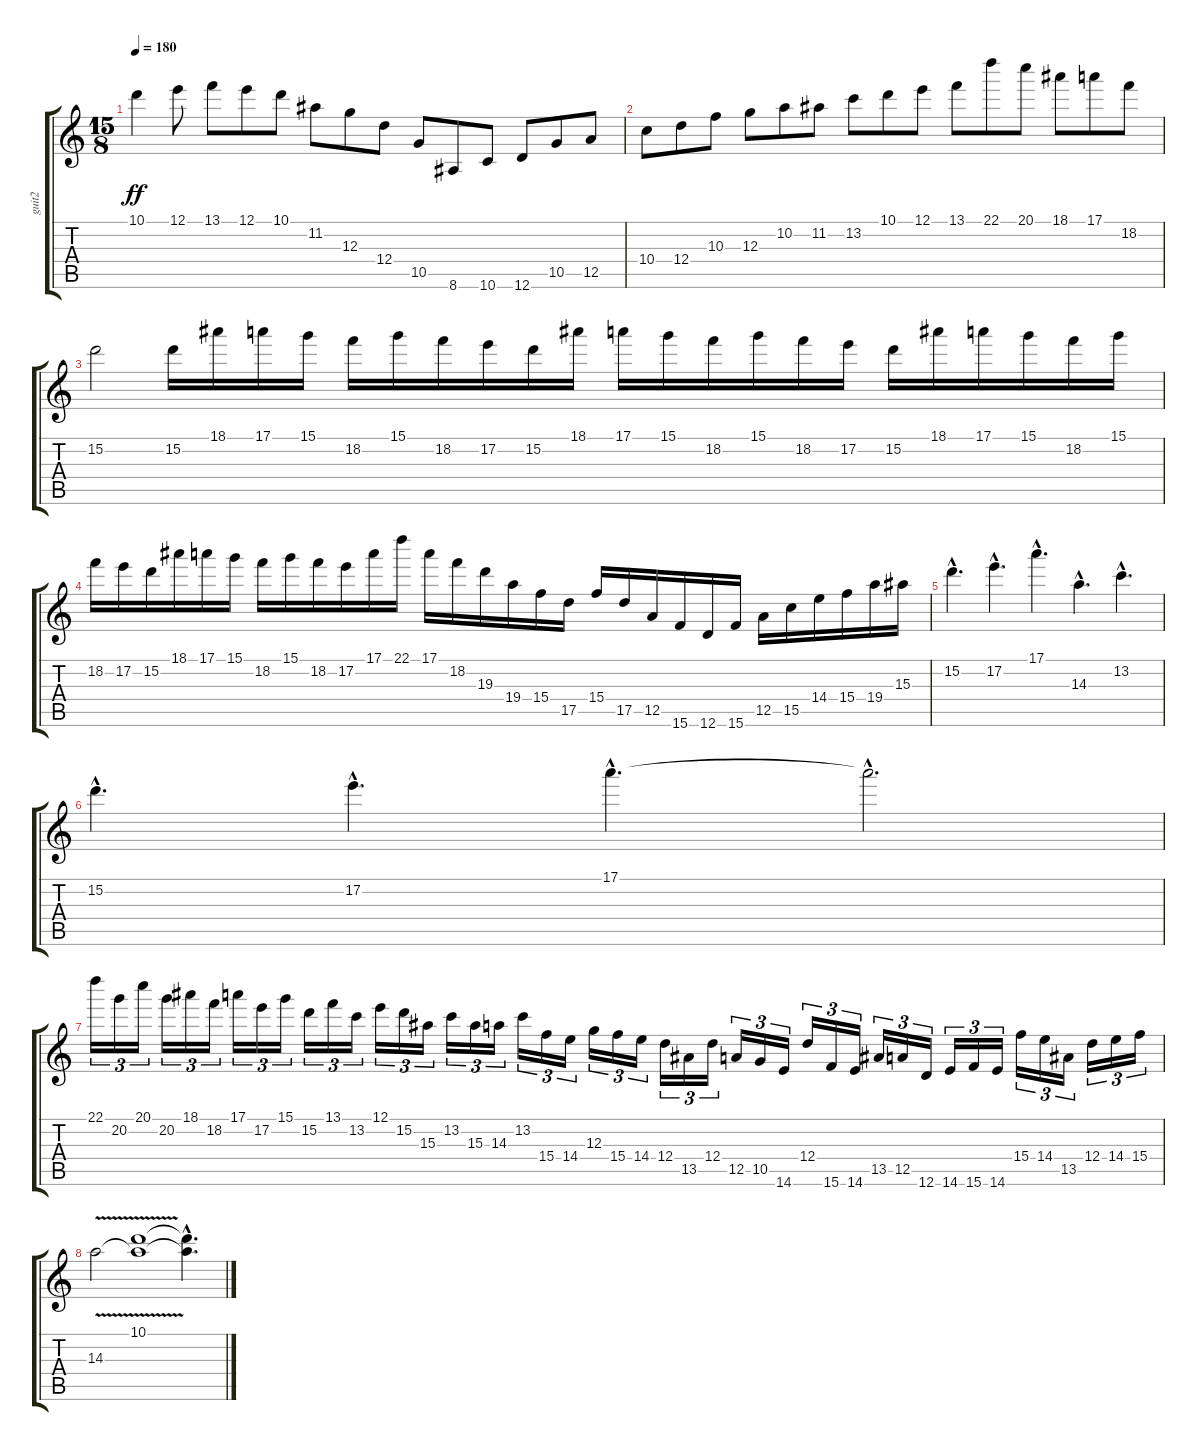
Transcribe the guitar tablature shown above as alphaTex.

\track ("guit2" "guit2") {instrument distortionguitar}
\staff {score tabs}
\tuning (E4 B3 G3 D3 A2 D2) {hide}
\ts (15 8)
\tempo 180
\clef g2
\ks c
10.1.4{dy ff} 12.1.8 13.1.8 12.1.8 10.1.8 11.2.8 12.3.8 12.4.8 10.5.8 8.6.8 10.6.8 12.6.8 10.5.8 12.5.8 |
10.4.8 12.4.8 10.3.8 12.3.8 10.2.8 11.2.8 13.2.8 10.1.8 12.1.8 13.1.8 22.1.8 20.1.8 18.1.8 17.1.8 18.2.8 |
15.2.2 15.2.16 18.1.16 17.1.16 15.1.16 18.2.16 15.1.16 18.2.16 17.2.16 15.2.16 18.1.16 17.1.16 15.1.16 18.2.16 15.1.16 18.2.16 17.2.16 15.2.16 18.1.16 17.1.16 15.1.16 18.2.16 15.1.16 |
18.2.16 17.2.16 15.2.16 18.1.16 17.1.16 15.1.16 18.2.16 15.1.16 18.2.16 17.2.16 17.1.16 22.1.16 17.1.16 18.2.16 19.3.16 19.4.16 15.4.16 17.5.16 15.4.16 17.5.16 12.5.16 15.6.16 12.6.16 15.6.16 12.5.16 15.5.16 14.4.16 15.4.16 19.4.16 15.3.16 |
15.2{hac}.4{d} 17.2{hac}.4{d} 17.1{hac}.4{d} 14.3{hac}.4{d} 13.2{hac}.4{d} |
15.2{hac}.4{d} 17.2{hac}.4{d} 17.1{hac}.4{d} 17.1{hac t}.2{d} |
22.1.16{tu (3 2)} 20.2.16{tu (3 2)} 20.1.16{tu (3 2)} 20.2.16{tu (3 2)} 18.1.16{tu (3 2)} 18.2.16{tu (3 2)} 17.1.16{tu (3 2)} 17.2.16{tu (3 2)} 15.1.16{tu (3 2)} 15.2.16{tu (3 2)} 13.1.16{tu (3 2)} 13.2.16{tu (3 2)} 12.1.16{tu (3 2)} 15.2.16{tu (3 2)} 15.3.16{tu (3 2)} 13.2.16{tu (3 2)} 15.3.16{tu (3 2)} 14.3.16{tu (3 2)} 13.2.16{tu (3 2)} 15.4.16{tu (3 2)} 14.4.16{tu (3 2)} 12.3.16{tu (3 2)} 15.4.16{tu (3 2)} 14.4.16{tu (3 2)} 12.4.16{tu (3 2)} 13.5.16{tu (3 2)} 12.4.16{tu (3 2)} 12.5.16{tu (3 2)} 10.5.16{tu (3 2)} 14.6.16{tu (3 2)} 12.4.16{tu (3 2)} 15.6.16{tu (3 2)} 14.6.16{tu (3 2)} 13.5.16{tu (3 2)} 12.5.16{tu (3 2)} 12.6.16{tu (3 2)} 14.6.16{tu (3 2)} 15.6.16{tu (3 2)} 14.6.16{tu (3 2)} 15.4.16{tu (3 2)} 14.4.16{tu (3 2)} 13.5.16{tu (3 2)} 12.4.16{tu (3 2)} 14.4.16{tu (3 2)} 15.4.16{tu (3 2)} |
14.3{v}.2 (10.1 14.3{t}).1 (10.1{hac t} 14.3{hac t}).4{d}
